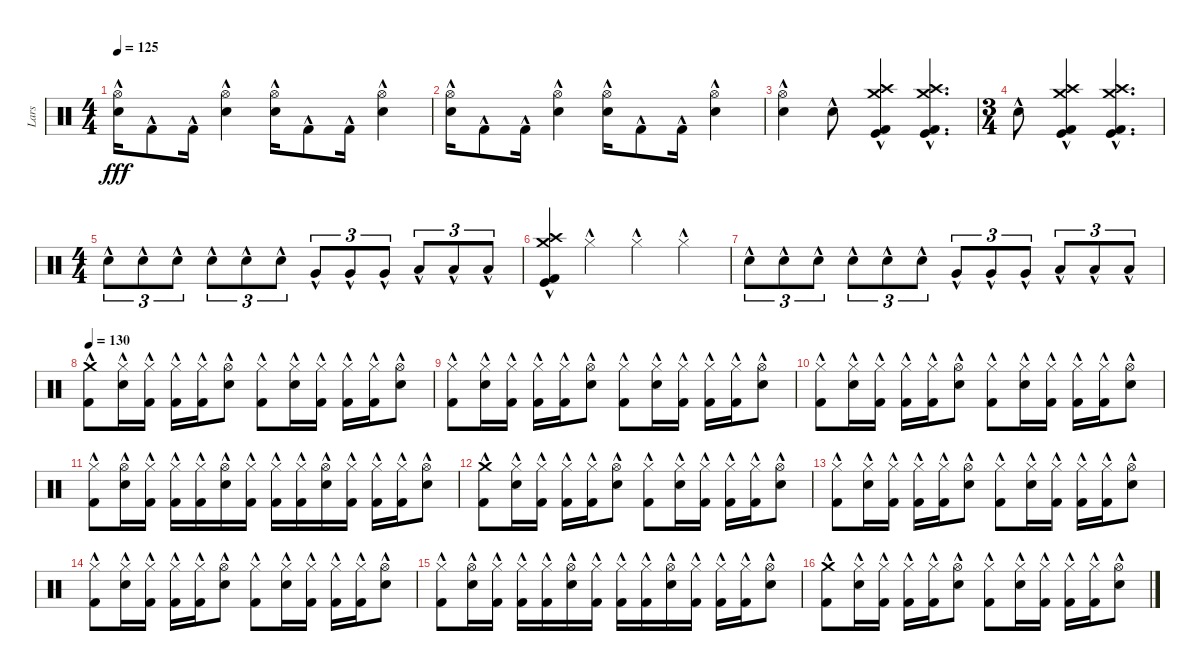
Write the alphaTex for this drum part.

\track ("Lars" "Lars") {instrument percussion}
\staff {score}
\articulation defaults
\ts (4 4)
\tempo 125
\clef neutral
\ks c
("Hi-Hat (open)"{hac} "Electric Snare (hit)"{hac}).16{dy fff} "Kick (hit) 2"{hac}.8 "Kick (hit) 2"{hac}.16 ("Hi-Hat (open)"{hac} "Electric Snare (hit)"{hac}).4 ("Hi-Hat (open)"{hac} "Electric Snare (hit)"{hac}).16 "Kick (hit) 2"{hac}.8 "Kick (hit) 2"{hac}.16 ("Hi-Hat (open)"{hac} "Electric Snare (hit)"{hac}).4 |
("Hi-Hat (open)"{hac} "Electric Snare (hit)"{hac}).16 "Kick (hit) 2"{hac}.8 "Kick (hit) 2"{hac}.16 ("Hi-Hat (open)"{hac} "Electric Snare (hit)"{hac}).4 ("Hi-Hat (open)"{hac} "Electric Snare (hit)"{hac}).16 "Kick (hit) 2"{hac}.8 "Kick (hit) 2"{hac}.16 ("Hi-Hat (open)"{hac} "Electric Snare (hit)"{hac}).4 |
("Hi-Hat (open)"{hac} "Electric Snare (hit)"{hac}).4 "Electric Snare (hit)"{hac}.8 ("Crash medium (hit)"{hac} "Crash high (hit)"{hac} "Kick (hit) 2"{hac} "Kick (hit)"{hac}).4 ("Crash medium (hit)"{hac} "Crash high (hit)"{hac} "Kick (hit) 2"{hac} "Kick (hit)"{hac}).4{d} |
\ts (3 4)
"Electric Snare (hit)"{hac}.8 ("Crash medium (hit)"{hac} "Crash high (hit)"{hac} "Kick (hit) 2"{hac} "Kick (hit)"{hac}).4 ("Crash medium (hit)"{hac} "Crash high (hit)"{hac} "Kick (hit) 2"{hac} "Kick (hit)"{hac}).4{d} |
\ts (4 4)
"Electric Snare (hit)"{hac}.8{tu (3 2)} "Electric Snare (hit)"{hac}.8{tu (3 2)} "Electric Snare (hit)"{hac}.8{tu (3 2)} "Electric Snare (hit)"{hac}.8{tu (3 2)} "Electric Snare (hit)"{hac}.8{tu (3 2)} "Electric Snare (hit)"{hac}.8{tu (3 2)} "Very Low Tom (hit)"{hac}.8{tu (3 2)} "Very Low Tom (hit)"{hac}.8{tu (3 2)} "Very Low Tom (hit)"{hac}.8{tu (3 2)} "Low Tom (hit)"{hac}.8{tu (3 2)} "Low Tom (hit)"{hac}.8{tu (3 2)} "Low Tom (hit)"{hac}.8{tu (3 2)} |
("Crash medium (hit)"{hac} "Crash high (hit)"{hac} "Kick (hit)"{hac} "Kick (hit) 2"{hac}).4 "Hi-Hat (closed)"{hac}.4 "Hi-Hat (closed)"{hac}.4 "Hi-Hat (closed)"{hac}.4 |
"Electric Snare (hit)"{hac}.8{tu (3 2)} "Electric Snare (hit)"{hac}.8{tu (3 2)} "Electric Snare (hit)"{hac}.8{tu (3 2)} "Electric Snare (hit)"{hac}.8{tu (3 2)} "Electric Snare (hit)"{hac}.8{tu (3 2)} "Electric Snare (hit)"{hac}.8{tu (3 2)} "Very Low Tom (hit)"{hac}.8{tu (3 2)} "Very Low Tom (hit)"{hac}.8{tu (3 2)} "Very Low Tom (hit)"{hac}.8{tu (3 2)} "Low Tom (hit)"{hac}.8{tu (3 2)} "Low Tom (hit)"{hac}.8{tu (3 2)} "Low Tom (hit)"{hac}.8{tu (3 2)} |
\tempo 130
("Crash medium (hit)"{hac} "Kick (hit) 2"{hac}).8 ("Hi-Hat (closed)"{hac} "Electric Snare (hit)"{hac}).16 ("Hi-Hat (closed)"{hac} "Kick (hit) 2"{hac}).16 ("Hi-Hat (closed)"{hac} "Kick (hit) 2"{hac}).16 ("Hi-Hat (closed)"{hac} "Kick (hit) 2"{hac}).16 ("Hi-Hat (open)"{hac} "Electric Snare (hit)"{hac}).8 ("Hi-Hat (closed)"{hac} "Kick (hit) 2"{hac}).8 ("Hi-Hat (closed)"{hac} "Electric Snare (hit)"{hac}).16 ("Hi-Hat (closed)"{hac} "Kick (hit) 2"{hac}).16 ("Hi-Hat (closed)"{hac} "Kick (hit) 2"{hac}).16 ("Hi-Hat (closed)"{hac} "Kick (hit) 2"{hac}).16 ("Hi-Hat (open)"{hac} "Electric Snare (hit)"{hac}).8 |
("Hi-Hat (closed)"{hac} "Kick (hit) 2"{hac}).8 ("Hi-Hat (closed)"{hac} "Electric Snare (hit)"{hac}).16 ("Hi-Hat (closed)"{hac} "Kick (hit) 2"{hac}).16 ("Hi-Hat (closed)"{hac} "Kick (hit) 2"{hac}).16 ("Hi-Hat (closed)"{hac} "Kick (hit) 2"{hac}).16 ("Hi-Hat (open)"{hac} "Electric Snare (hit)"{hac}).8 ("Hi-Hat (closed)"{hac} "Kick (hit) 2"{hac}).8 ("Hi-Hat (closed)"{hac} "Electric Snare (hit)"{hac}).16 ("Hi-Hat (closed)"{hac} "Kick (hit) 2"{hac}).16 ("Hi-Hat (closed)"{hac} "Kick (hit) 2"{hac}).16 ("Hi-Hat (closed)"{hac} "Kick (hit) 2"{hac}).16 ("Hi-Hat (open)"{hac} "Electric Snare (hit)"{hac}).8 |
("Hi-Hat (closed)"{hac} "Kick (hit) 2"{hac}).8 ("Hi-Hat (closed)"{hac} "Electric Snare (hit)"{hac}).16 ("Hi-Hat (closed)"{hac} "Kick (hit) 2"{hac}).16 ("Hi-Hat (closed)"{hac} "Kick (hit) 2"{hac}).16 ("Hi-Hat (closed)"{hac} "Kick (hit) 2"{hac}).16 ("Hi-Hat (open)"{hac} "Electric Snare (hit)"{hac}).8 ("Hi-Hat (closed)"{hac} "Kick (hit) 2"{hac}).8 ("Hi-Hat (closed)"{hac} "Electric Snare (hit)"{hac}).16 ("Hi-Hat (closed)"{hac} "Kick (hit) 2"{hac}).16 ("Hi-Hat (closed)"{hac} "Kick (hit) 2"{hac}).16 ("Hi-Hat (closed)"{hac} "Kick (hit) 2"{hac}).16 ("Hi-Hat (open)"{hac} "Electric Snare (hit)"{hac}).8 |
("Hi-Hat (closed)"{hac} "Kick (hit) 2"{hac}).8 ("Hi-Hat (open)"{hac} "Electric Snare (hit)"{hac}).16 ("Hi-Hat (closed)"{hac} "Kick (hit) 2"{hac}).16 ("Hi-Hat (closed)"{hac} "Kick (hit) 2"{hac}).16 ("Hi-Hat (closed)"{hac} "Kick (hit) 2"{hac}).16 ("Hi-Hat (open)"{hac} "Electric Snare (hit)"{hac}).16 ("Hi-Hat (closed)"{hac} "Kick (hit) 2"{hac}).16 ("Hi-Hat (closed)"{hac} "Kick (hit) 2"{hac}).16 ("Hi-Hat (closed)"{hac} "Kick (hit) 2"{hac}).16 ("Hi-Hat (open)"{hac} "Electric Snare (hit)"{hac}).16 ("Hi-Hat (closed)"{hac} "Kick (hit) 2"{hac}).16 ("Hi-Hat (closed)"{hac} "Kick (hit) 2"{hac}).16 ("Hi-Hat (closed)"{hac} "Kick (hit) 2"{hac}).16 ("Hi-Hat (open)"{hac} "Electric Snare (hit)"{hac}).8 |
("Crash medium (hit)"{hac} "Kick (hit) 2"{hac}).8 ("Hi-Hat (closed)"{hac} "Electric Snare (hit)"{hac}).16 ("Hi-Hat (closed)"{hac} "Kick (hit) 2"{hac}).16 ("Hi-Hat (closed)"{hac} "Kick (hit) 2"{hac}).16 ("Hi-Hat (closed)"{hac} "Kick (hit) 2"{hac}).16 ("Hi-Hat (open)"{hac} "Electric Snare (hit)"{hac}).8 ("Hi-Hat (closed)"{hac} "Kick (hit) 2"{hac}).8 ("Hi-Hat (closed)"{hac} "Electric Snare (hit)"{hac}).16 ("Hi-Hat (closed)"{hac} "Kick (hit) 2"{hac}).16 ("Hi-Hat (closed)"{hac} "Kick (hit) 2"{hac}).16 ("Hi-Hat (closed)"{hac} "Kick (hit) 2"{hac}).16 ("Hi-Hat (open)"{hac} "Electric Snare (hit)"{hac}).8 |
("Hi-Hat (closed)"{hac} "Kick (hit) 2"{hac}).8 ("Hi-Hat (closed)"{hac} "Electric Snare (hit)"{hac}).16 ("Hi-Hat (closed)"{hac} "Kick (hit) 2"{hac}).16 ("Hi-Hat (closed)"{hac} "Kick (hit) 2"{hac}).16 ("Hi-Hat (closed)"{hac} "Kick (hit) 2"{hac}).16 ("Hi-Hat (open)"{hac} "Electric Snare (hit)"{hac}).8 ("Hi-Hat (closed)"{hac} "Kick (hit) 2"{hac}).8 ("Hi-Hat (closed)"{hac} "Electric Snare (hit)"{hac}).16 ("Hi-Hat (closed)"{hac} "Kick (hit) 2"{hac}).16 ("Hi-Hat (closed)"{hac} "Kick (hit) 2"{hac}).16 ("Hi-Hat (closed)"{hac} "Kick (hit) 2"{hac}).16 ("Hi-Hat (open)"{hac} "Electric Snare (hit)"{hac}).8 |
("Hi-Hat (closed)"{hac} "Kick (hit) 2"{hac}).8 ("Hi-Hat (closed)"{hac} "Electric Snare (hit)"{hac}).16 ("Hi-Hat (closed)"{hac} "Kick (hit) 2"{hac}).16 ("Hi-Hat (closed)"{hac} "Kick (hit) 2"{hac}).16 ("Hi-Hat (closed)"{hac} "Kick (hit) 2"{hac}).16 ("Hi-Hat (open)"{hac} "Electric Snare (hit)"{hac}).8 ("Hi-Hat (closed)"{hac} "Kick (hit) 2"{hac}).8 ("Hi-Hat (closed)"{hac} "Electric Snare (hit)"{hac}).16 ("Hi-Hat (closed)"{hac} "Kick (hit) 2"{hac}).16 ("Hi-Hat (closed)"{hac} "Kick (hit) 2"{hac}).16 ("Hi-Hat (closed)"{hac} "Kick (hit) 2"{hac}).16 ("Hi-Hat (open)"{hac} "Electric Snare (hit)"{hac}).8 |
("Hi-Hat (closed)"{hac} "Kick (hit) 2"{hac}).8 ("Hi-Hat (open)"{hac} "Electric Snare (hit)"{hac}).16 ("Hi-Hat (closed)"{hac} "Kick (hit) 2"{hac}).16 ("Hi-Hat (closed)"{hac} "Kick (hit) 2"{hac}).16 ("Hi-Hat (closed)"{hac} "Kick (hit) 2"{hac}).16 ("Hi-Hat (open)"{hac} "Electric Snare (hit)"{hac}).16 ("Hi-Hat (closed)"{hac} "Kick (hit) 2"{hac}).16 ("Hi-Hat (closed)"{hac} "Kick (hit) 2"{hac}).16 ("Hi-Hat (closed)"{hac} "Kick (hit) 2"{hac}).16 ("Hi-Hat (open)"{hac} "Electric Snare (hit)"{hac}).16 ("Hi-Hat (closed)"{hac} "Kick (hit) 2"{hac}).16 ("Hi-Hat (closed)"{hac} "Kick (hit) 2"{hac}).16 ("Hi-Hat (closed)"{hac} "Kick (hit) 2"{hac}).16 ("Hi-Hat (open)"{hac} "Electric Snare (hit)"{hac}).8 |
("Crash medium (hit)"{hac} "Kick (hit) 2"{hac}).8 ("Hi-Hat (closed)"{hac} "Electric Snare (hit)"{hac}).16 ("Hi-Hat (closed)"{hac} "Kick (hit) 2"{hac}).16 ("Hi-Hat (closed)"{hac} "Kick (hit) 2"{hac}).16 ("Hi-Hat (closed)"{hac} "Kick (hit) 2"{hac}).16 ("Hi-Hat (open)"{hac} "Electric Snare (hit)"{hac}).8 ("Hi-Hat (closed)"{hac} "Kick (hit) 2"{hac}).8 ("Hi-Hat (closed)"{hac} "Electric Snare (hit)"{hac}).16 ("Hi-Hat (closed)"{hac} "Kick (hit) 2"{hac}).16 ("Hi-Hat (closed)"{hac} "Kick (hit) 2"{hac}).16 ("Hi-Hat (closed)"{hac} "Kick (hit) 2"{hac}).16 ("Hi-Hat (open)"{hac} "Electric Snare (hit)"{hac}).8
